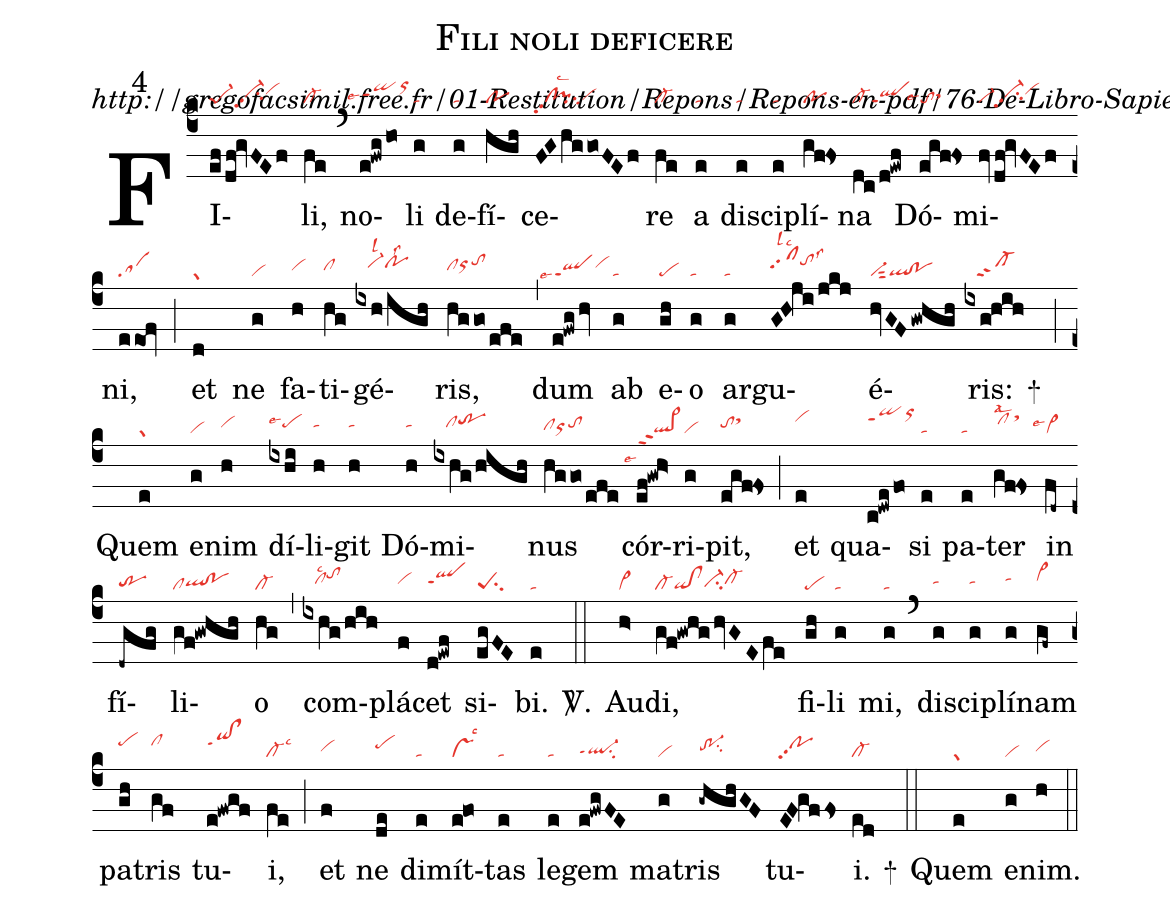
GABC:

name: Fili noli deficere;
commentary: http://gregofacsimil.free.fr/01-Restitution/Repons/Repons-en-pdf/76-De-Libro-Sapientiae/12-Fili-noli-deficere.pdf;
mode: 4;
nabc-lines: 1;
%%
(c4)
FI(ef/df!gvFEf|pe-1vi-hhpp2su2vihi)li,(fe|cl-) (`)
no(e!fwg/ho|```qihhppt1lse7orhk)li(g|ta) de(g|ta)fí(hgh|po)ce(FGhggoFEf|cl!pipp2su2lsc2vihg)re(fe|cl-) a(e|ta) dis(e|ta)ci(e|ta)plí(gf!fs|po)na(dc/d!ewf|cl-qlppt1) Dó(egf!fs|```tolse4sthh)mi(fv/df!gvFEf|vi-vi-hhpp2su2vihi)ni,(eeOf|sa) (;)
et(d|gr) ne(g|vi) fa(h|vihh)ti(hg|clhh)gé(ixh/igh|///vi-hilsl2pohilss2)ris,(hggo/efe|clhhorhitohj) (,)
dum(e!fwg/hv|```qlppt1lse7vihi) ab(g|ta) e(gh|pe)o(g|ta) ar(g|ta)gu(GH!ji/jkj|sfhilsl2lsc2tohjlss3)é(hvGFgwhgh|vi-sut2ql!po)ris:(ixg!hih|///cl-ppt2) +(;)
Quem(e|gr) e(g|vi)nim(h|vihh) dí(ixhi|pehhlse4)li(h|tahh)git(h|tahh) Dó(h|tahh)mi(ixhg/high|///clhhtrhi)nus(hggo/efe|clhgorhgtohh) cór(ef!gwh>|```ql>ppt2lse7)ri(g|vi)pit,(egf!fs|tohhsthj) (;)
et(e|vihj) qua(c!dwe/fo|qihjppt1orhl)si(e|ta) pa(e|ta)ter(gf!fs|clhilsal2sthk) in(fd~|```vi>lse4) fí(-dgfg|trhg)li(gf!gwhgh|clqlhg!pohg)o(hg|cl-) (,)
com(ixhg/hih|///clhhlsc2tohj)plá(f|vihh)cet(d!ewf|qlhhppt1) si(egFE|peSsu2)bi.(e|ta) <sp>V/</sp>.(::)
Au(h>|vi>)di,(gf!gwhg/hvGEfe|cl-qi!clci-hgcl-hh) fi(gh|pe)li(g|ta) mi,(g|ta) (`)
di(g|tahh)sci(g|tahh)plí(g|tahi)nam(gf~|vi>hi) pa(gh|pehj)tris(gf|clhj) tu(e!fwgf|qihj!clhjppt1)i,(fe|cl-lsc3) (;)
et(f|vihh) ne(de|pehi) di(e|ta)mít(e!fo|vslsc3)tas(e|ta) le(e|ta)gem(e!fwgFE|ql-hgppt1su2) ma(g|vi)tris(-ghghGF|tr-1hhsu2) tu(EF!gffs|pohipp2)i.(ed|cl-) +(::)
Quem(e|gr) e(g|vi)nim.(h|vihh) (::)
